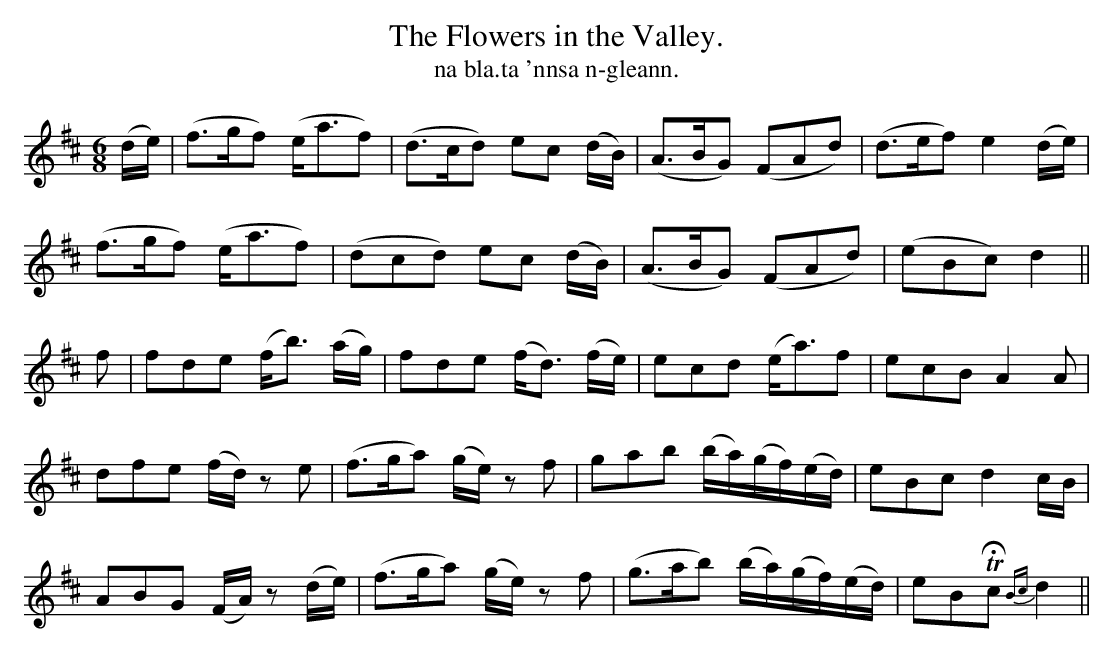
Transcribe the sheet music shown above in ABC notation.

X:1
T:Flowers in the Valley., The
T:na bla.ta 'nnsa n-gleann.
M:6/8
L:1/8
K:D
(d/e/)|(f>gf) (e<af)|(d>cd) ec (d/B/)|(A>BG) (FAd)|(d>ef) e2 (d/e/)|
(f>gf) (e<af)|(dcd) ec (d/B/)|(A>BG) (FAd)|(eBc) d2||
f|fde (f<b) (a/g/)|fde (f<d) (f/e/)|ecd (e<a)f|ecB A2A|
dfe (f/d/) z e|(f>ga) (g/e/) z f|gab (b/a/)(g/f/)(e/d/)|eBc d2 c/B/|
ABG (F/A/) z (d/e/)|(f>ga) (g/e/) z f|(g>ab) (b/a/)(g/f/)(e/d/)|eBTHc {Bc}d2||
